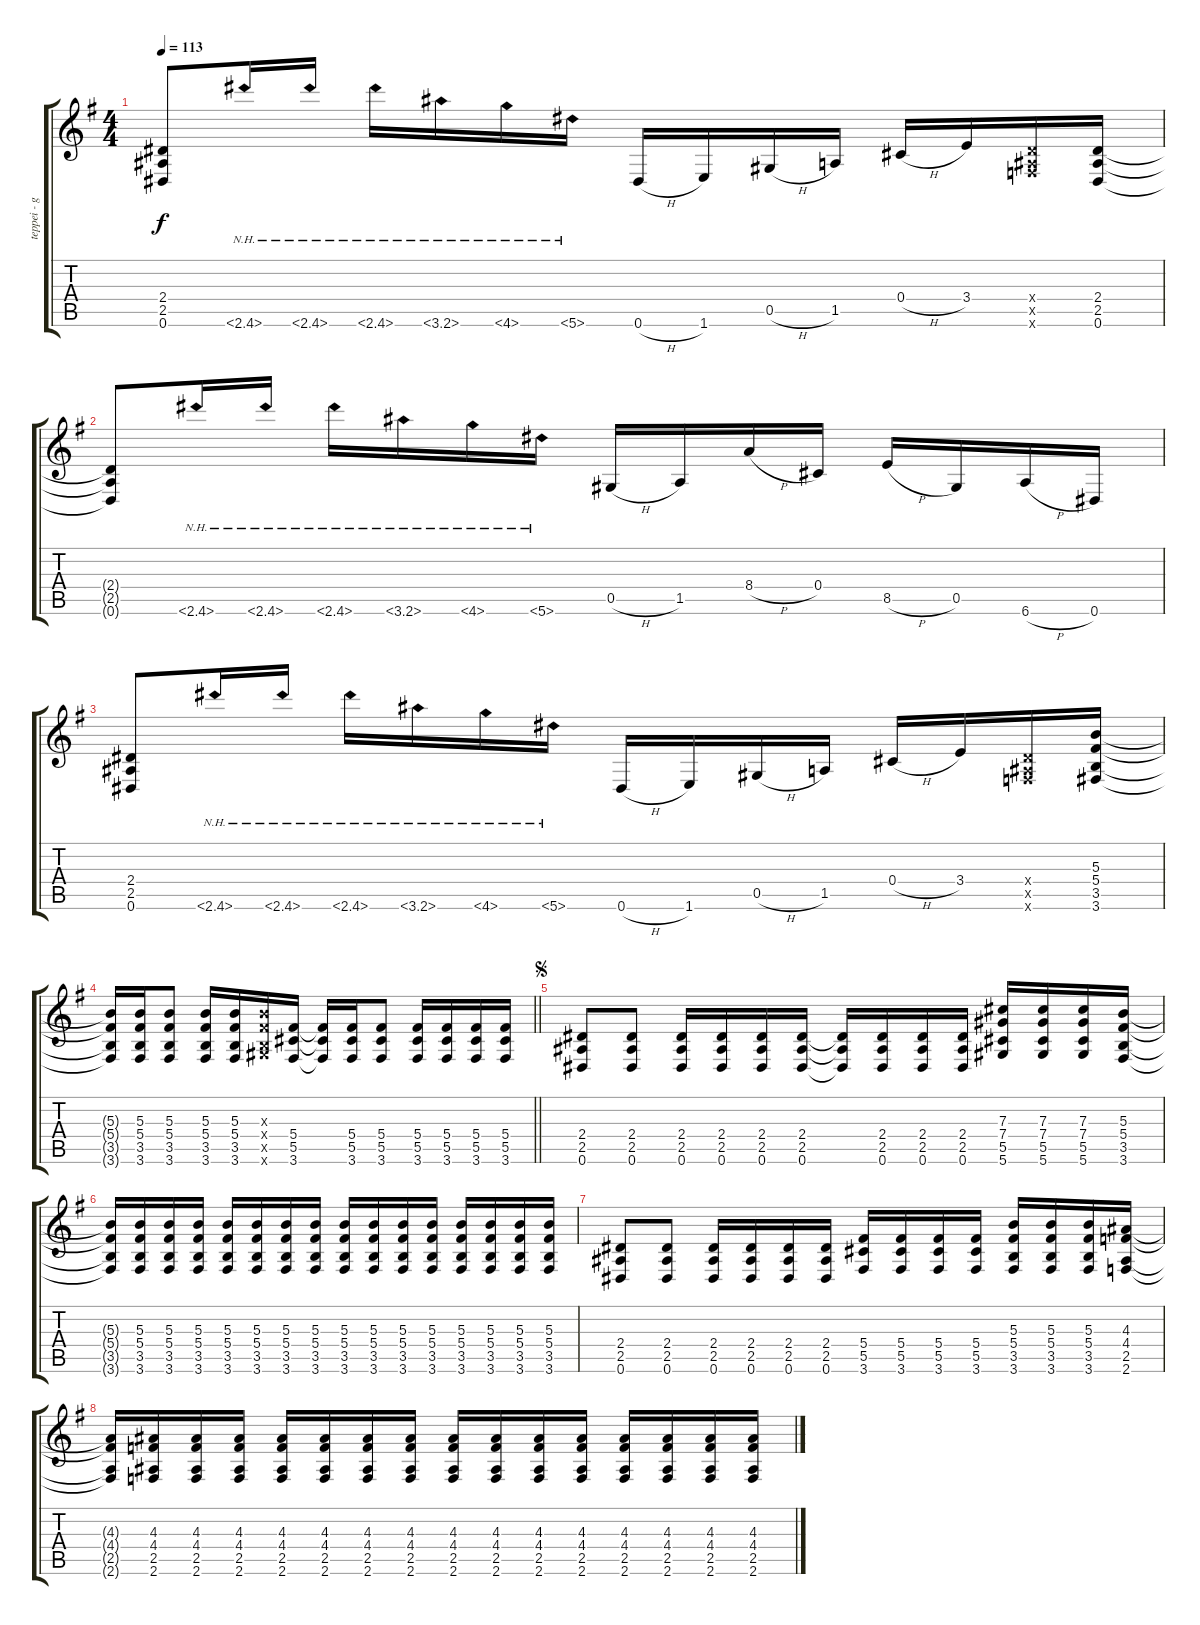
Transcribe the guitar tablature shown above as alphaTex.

\track ("teppei - guitar 1" "teppei - g") {instrument distortionguitar}
\staff {score tabs}
\tuning (Eb4 Bb3 Gb3 Db3 Ab2 Eb2) {hide}
\ts (4 4)
\tempo 113
\clef g2
\ks g
(2.4 2.5 0.6).8{dy f} 2.6{nh}.16 2.6{nh}.16 2.6{nh}.16 3.6{nh}.16 4.6{nh}.16 5.6{nh}.16 0.6{h}.16 1.6.16 0.5{h}.16 1.5.16 0.4{h}.16 3.4.16 (2.4{x} 2.5{x} 2.6{x}).16 (2.4 2.5 0.6).16 |
(2.4{t} 2.5{t} 0.6{t}).8 2.6{nh}.16 2.6{nh}.16 2.6{nh}.16 3.6{nh}.16 4.6{nh}.16 5.6{nh}.16 0.5{h}.16 1.5.16 8.4{h}.16 0.4.16 8.5{h}.16 0.5.16 6.6{h}.16 0.6.16 |
(2.4 2.5 0.6).8 2.6{nh}.16 2.6{nh}.16 2.6{nh}.16 3.6{nh}.16 4.6{nh}.16 5.6{nh}.16 0.6{h}.16 1.6.16 0.5{h}.16 1.5.16 0.4{h}.16 3.4.16 (2.4{x} 2.5{x} 2.6{x}).16 (5.3 5.4 3.5 3.6).16 |
\barLineRight lightlight
(5.3{t} 5.4{t} 3.5{t} 3.6{t}).16 (5.3 5.4 3.5 3.6).16 (5.3 5.4 3.5 3.6).8 (5.3 5.4 3.5 3.6).16 (5.3 5.4 3.5 3.6).16 (5.3{x} 5.4{x} 3.5{x} 5.6{x}).16 (5.4 5.5 3.6).16 (5.4{t} 5.5{t} 3.6{t}).16 (5.4 5.5 3.6).16 (5.4 5.5 3.6).8 (5.4 5.5 3.6).16 (5.4 5.5 3.6).16 (5.4 5.5 3.6).16 (5.4 5.5 3.6).16 |
\jump segno
(2.4 2.5 0.6).8 (2.4 2.5 0.6).8 (2.4 2.5 0.6).16 (2.4 2.5 0.6).16 (2.4 2.5 0.6).16 (2.4 2.5 0.6).16 (2.4{t} 2.5{t} 0.6{t}).16 (2.4 2.5 0.6).16 (2.4 2.5 0.6).16 (2.4 2.5 0.6).16 (7.3 7.4 5.5 5.6).16 (7.3 7.4 5.5 5.6).16 (7.3 7.4 5.5 5.6).16 (5.3 5.4 3.5 3.6).16 |
(5.3{t} 5.4{t} 3.5{t} 3.6{t}).16 (5.3 5.4 3.5 3.6).16 (5.3 5.4 3.5 3.6).16 (5.3 5.4 3.5 3.6).16 (5.3 5.4 3.5 3.6).16 (5.3 5.4 3.5 3.6).16 (5.3 5.4 3.5 3.6).16 (5.3 5.4 3.5 3.6).16 (5.3 5.4 3.5 3.6).16 (5.3 5.4 3.5 3.6).16 (5.3 5.4 3.5 3.6).16 (5.3 5.4 3.5 3.6).16 (5.3 5.4 3.5 3.6).16 (5.3 5.4 3.5 3.6).16 (5.3 5.4 3.5 3.6).16 (5.3 5.4 3.5 3.6).16 |
(2.4 2.5 0.6).8 (2.4 2.5 0.6).8 (2.4 2.5 0.6).16 (2.4 2.5 0.6).16 (2.4 2.5 0.6).16 (2.4 2.5 0.6).16 (5.4 5.5 3.6).16 (5.4 5.5 3.6).16 (5.4 5.5 3.6).16 (5.4 5.5 3.6).16 (5.3 5.4 3.5 3.6).16 (5.3 5.4 3.5 3.6).16 (5.3 5.4 3.5 3.6).16 (4.3 4.4 2.5 2.6).16 |
(4.3{t} 4.4{t} 2.5{t} 2.6{t}).16 (4.3 4.4 2.5 2.6).16 (4.3 4.4 2.5 2.6).16 (4.3 4.4 2.5 2.6).16 (4.3 4.4 2.5 2.6).16 (4.3 4.4 2.5 2.6).16 (4.3 4.4 2.5 2.6).16 (4.3 4.4 2.5 2.6).16 (4.3 4.4 2.5 2.6).16 (4.3 4.4 2.5 2.6).16 (4.3 4.4 2.5 2.6).16 (4.3 4.4 2.5 2.6).16 (4.3 4.4 2.5 2.6).16 (4.3 4.4 2.5 2.6).16 (4.3 4.4 2.5 2.6).16 (4.3 4.4 2.5 2.6).16
